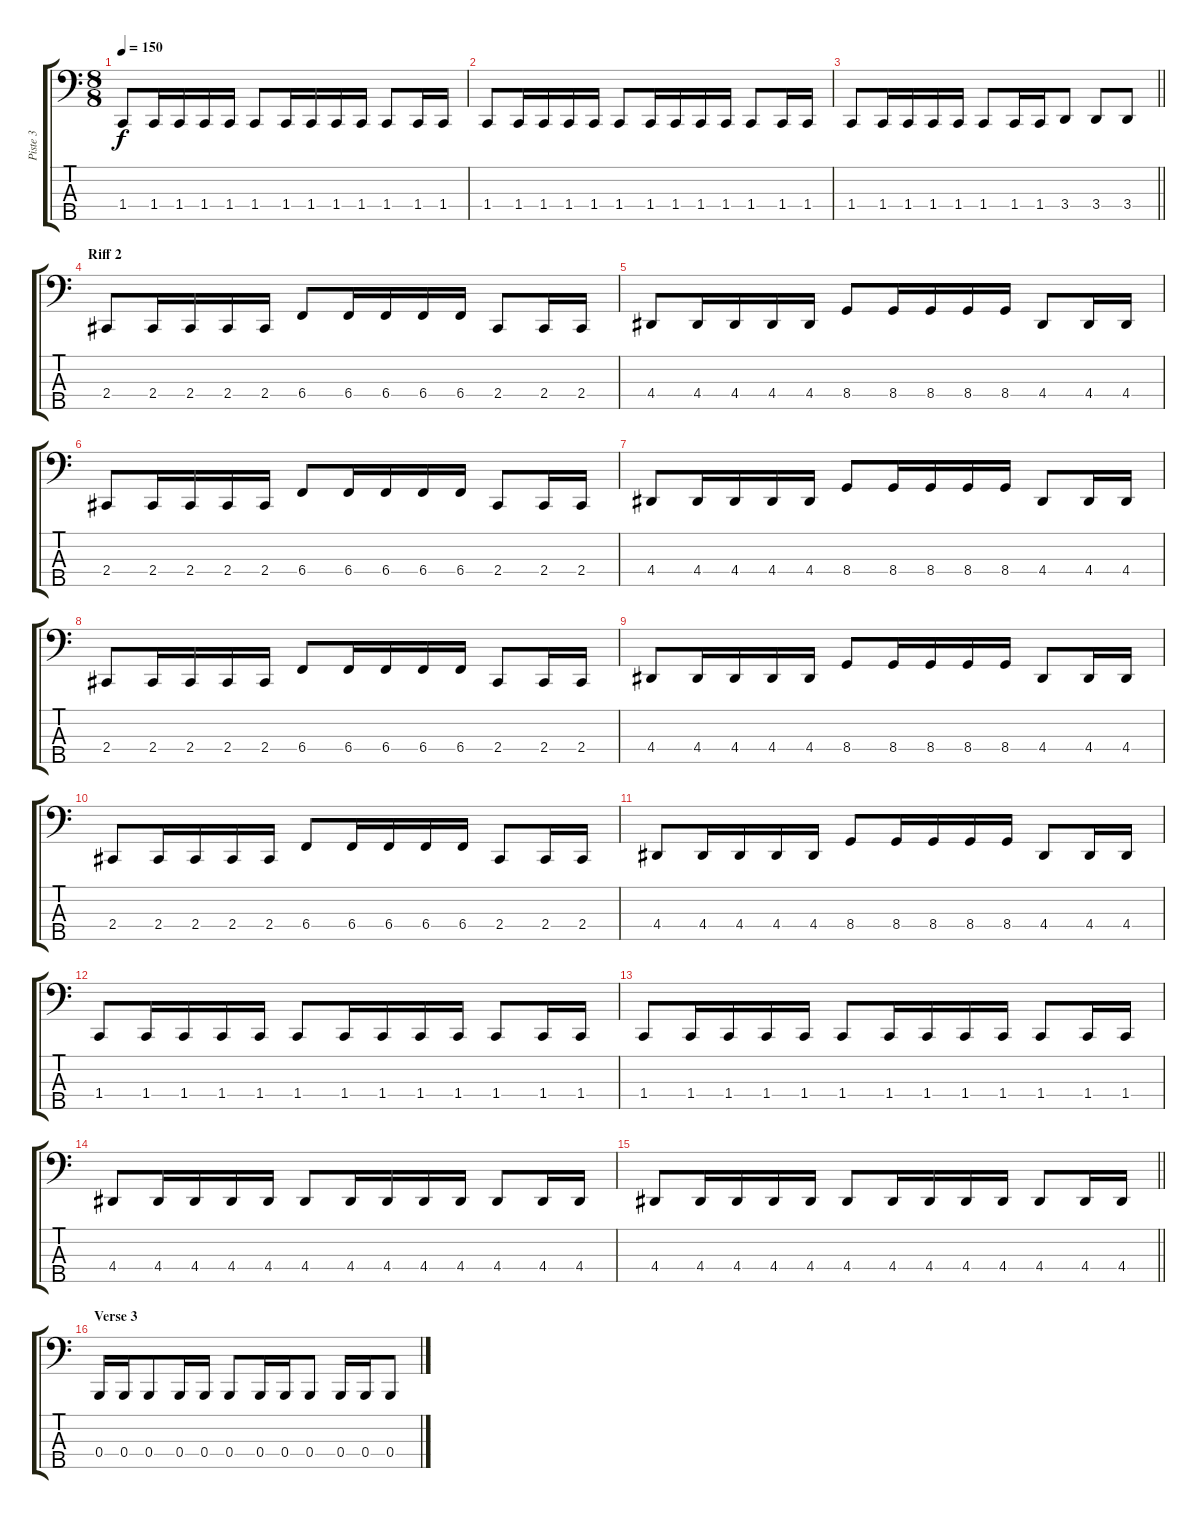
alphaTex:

\track ("Piste 3" "Piste 3") {instrument electricbasspick}
\staff {score tabs}
\tuning (D2 A1 E1 B0 Gb0) {hide}
\ts (8 8)
\tempo 150
\clef f4
\ks c
1.4.8{dy f} 1.4.16 1.4.16 1.4.16 1.4.16 1.4.8 1.4.16 1.4.16 1.4.16 1.4.16 1.4.8 1.4.16 1.4.16 |
1.4.8 1.4.16 1.4.16 1.4.16 1.4.16 1.4.8 1.4.16 1.4.16 1.4.16 1.4.16 1.4.8 1.4.16 1.4.16 |
\barLineRight lightlight
1.4.8 1.4.16 1.4.16 1.4.16 1.4.16 1.4.8 1.4.16 1.4.16 3.4.8 3.4.8 3.4.8 |
\section ("" "Riff 2")
2.4.8 2.4.16 2.4.16 2.4.16 2.4.16 6.4.8 6.4.16 6.4.16 6.4.16 6.4.16 2.4.8 2.4.16 2.4.16 |
4.4.8 4.4.16 4.4.16 4.4.16 4.4.16 8.4.8 8.4.16 8.4.16 8.4.16 8.4.16 4.4.8 4.4.16 4.4.16 |
2.4.8 2.4.16 2.4.16 2.4.16 2.4.16 6.4.8 6.4.16 6.4.16 6.4.16 6.4.16 2.4.8 2.4.16 2.4.16 |
4.4.8 4.4.16 4.4.16 4.4.16 4.4.16 8.4.8 8.4.16 8.4.16 8.4.16 8.4.16 4.4.8 4.4.16 4.4.16 |
2.4.8 2.4.16 2.4.16 2.4.16 2.4.16 6.4.8 6.4.16 6.4.16 6.4.16 6.4.16 2.4.8 2.4.16 2.4.16 |
4.4.8 4.4.16 4.4.16 4.4.16 4.4.16 8.4.8 8.4.16 8.4.16 8.4.16 8.4.16 4.4.8 4.4.16 4.4.16 |
2.4.8 2.4.16 2.4.16 2.4.16 2.4.16 6.4.8 6.4.16 6.4.16 6.4.16 6.4.16 2.4.8 2.4.16 2.4.16 |
4.4.8 4.4.16 4.4.16 4.4.16 4.4.16 8.4.8 8.4.16 8.4.16 8.4.16 8.4.16 4.4.8 4.4.16 4.4.16 |
1.4.8 1.4.16 1.4.16 1.4.16 1.4.16 1.4.8 1.4.16 1.4.16 1.4.16 1.4.16 1.4.8 1.4.16 1.4.16 |
1.4.8 1.4.16 1.4.16 1.4.16 1.4.16 1.4.8 1.4.16 1.4.16 1.4.16 1.4.16 1.4.8 1.4.16 1.4.16 |
4.4.8 4.4.16 4.4.16 4.4.16 4.4.16 4.4.8 4.4.16 4.4.16 4.4.16 4.4.16 4.4.8 4.4.16 4.4.16 |
\barLineRight lightlight
4.4.8 4.4.16 4.4.16 4.4.16 4.4.16 4.4.8 4.4.16 4.4.16 4.4.16 4.4.16 4.4.8 4.4.16 4.4.16 |
\section ("" "Verse 3")
0.4.16 0.4.16 0.4.8 0.4.16 0.4.16 0.4.8 0.4.16 0.4.16 0.4.8 0.4.16 0.4.16 0.4.8
